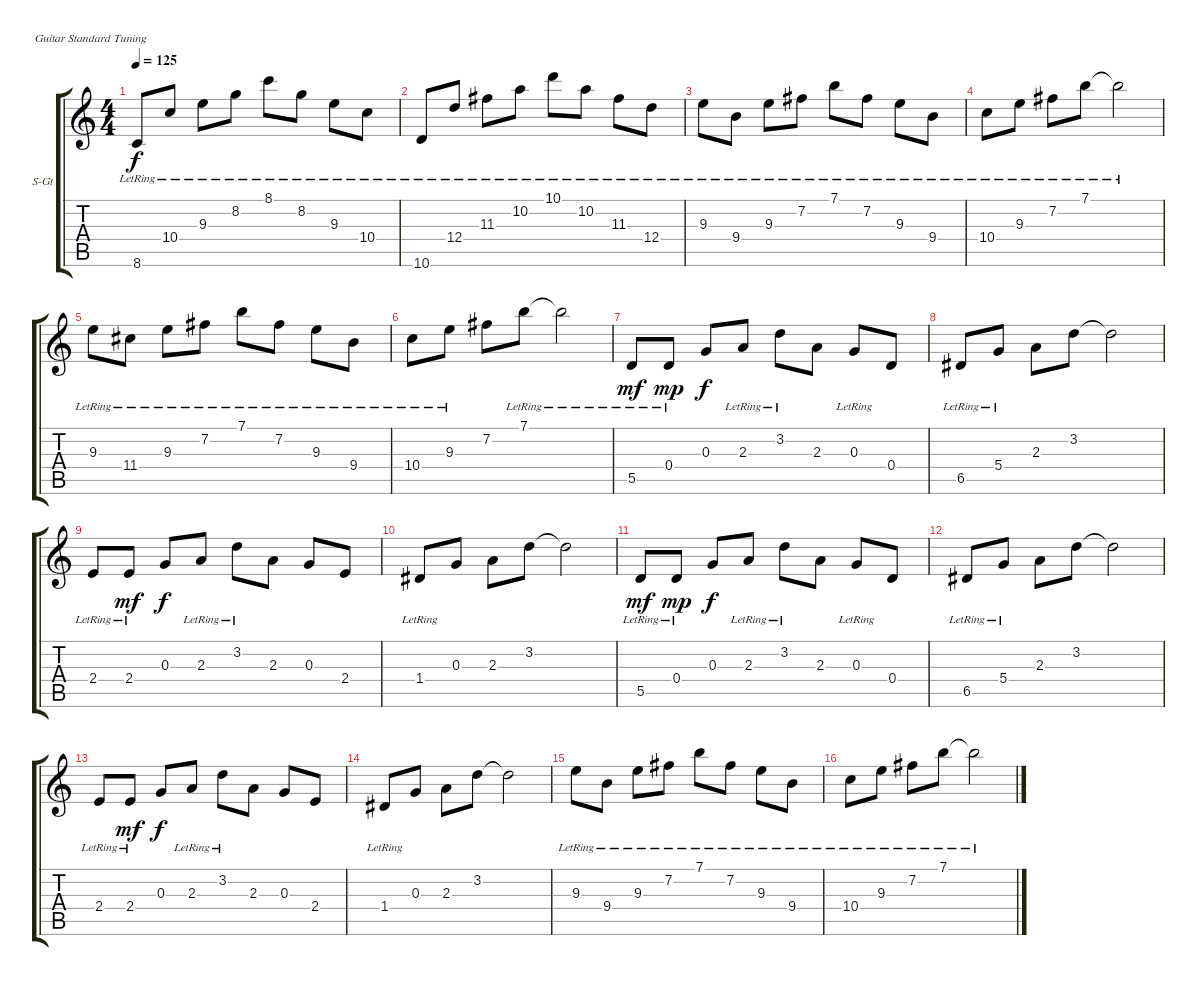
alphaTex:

\bracketExtendMode groupsimilarinstruments
\firstSystemTrackNameOrientation horizontal
\otherSystemsTrackNameOrientation horizontal
\track ("Гитара 3" "S-Gt") {instrument acousticguitarsteel}
\staff {score tabs}
\tuning (E4 B3 G3 D3 A2 E2)
\ts (4 4)
\tempo 125
\clef g2
\ks c
8.6{lr}.8{dy f} 10.4{lr}.8 9.3{lr}.8 8.2{lr}.8 8.1{lr}.8 8.2{lr}.8 9.3{lr}.8 10.4{lr}.8 |
10.6{lr}.8 12.4{lr}.8 11.3{lr}.8 10.2{lr}.8 10.1{lr}.8 10.2{lr}.8 11.3{lr}.8 12.4{lr}.8 |
9.3{lr}.8 9.4{lr}.8 9.3{lr}.8 7.2{lr}.8 7.1{lr}.8 7.2{lr}.8 9.3{lr}.8 9.4{lr}.8 |
10.4{lr}.8 9.3{lr}.8 7.2{lr}.8 7.1{lr}.8 7.1{lr t}.2 |
9.3{lr}.8 11.4{lr}.8 9.3{lr}.8 7.2{lr}.8 7.1{lr}.8 7.2{lr}.8 9.3{lr}.8 9.4{lr}.8 |
10.4{lr}.8 9.3{lr}.8 7.2.8 7.1{lr}.8 7.1{lr t}.2 |
5.5{lr}.8{dy mf} 0.4{lr}.8{dy mp} 0.3.8{dy f} 2.3{lr}.8 3.2{lr}.8 2.3.8 0.3{lr}.8 0.4.8 |
6.5{lr}.8 5.4{lr}.8 2.3.8 3.2.8 3.2{t}.2 |
2.4{lr}.8 2.4{lr}.8{dy mf} 0.3.8{dy f} 2.3{lr}.8 3.2{lr}.8 2.3.8 0.3.8 2.4.8 |
1.4{lr}.8 0.3.8 2.3.8 3.2.8 3.2{t}.2 |
5.5{lr}.8{dy mf} 0.4{lr}.8{dy mp} 0.3.8{dy f} 2.3{lr}.8 3.2{lr}.8 2.3.8 0.3{lr}.8 0.4.8 |
6.5{lr}.8 5.4{lr}.8 2.3.8 3.2.8 3.2{t}.2 |
2.4{lr}.8 2.4{lr}.8{dy mf} 0.3.8{dy f} 2.3{lr}.8 3.2{lr}.8 2.3.8 0.3.8 2.4.8 |
1.4{lr}.8 0.3.8 2.3.8 3.2.8 3.2{t}.2 |
9.3{lr}.8 9.4{lr}.8 9.3{lr}.8 7.2{lr}.8 7.1{lr}.8 7.2{lr}.8 9.3{lr}.8 9.4{lr}.8 |
10.4{lr}.8 9.3{lr}.8 7.2{lr}.8 7.1{lr}.8 7.1{lr t}.2
